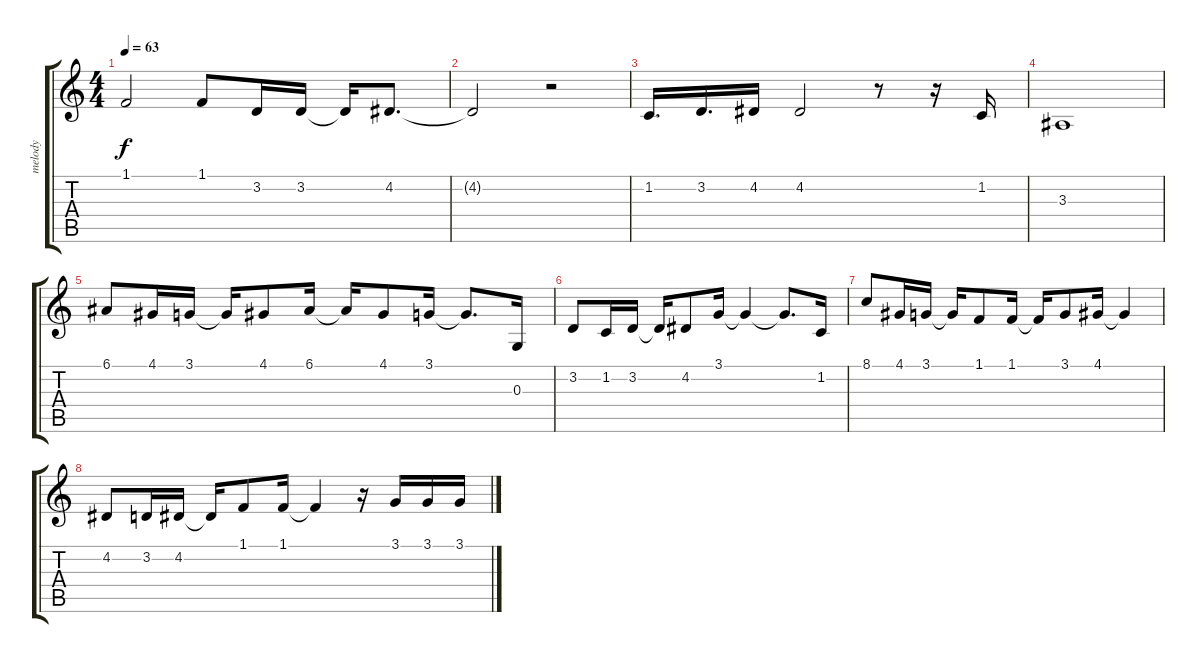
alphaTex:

\track ("melody" "melody") {instrument flute}
\staff {score tabs}
\tuning (E4 B3 G3 D3 A2 E2) {hide}
\ts (4 4)
\tempo 63
\clef g2
\ks c
1.1.2{dy f} 1.1.8 3.2.16 3.2.16 3.2{t}.16 4.2.8{d} |
4.2{t}.2 r.2 |
1.2.16{d} 3.2.16{d} 4.2.16 4.2.2 r.8 r.16 1.2.16 |
3.3.1 |
6.1.8 4.1.16 3.1.16 3.1{t}.16 4.1.8 6.1.16 6.1{t}.16 4.1.8 3.1.16 3.1{t}.8{d} 0.3.16 |
3.2.8 1.2.16 3.2.16 3.2{t}.16 4.2.8 3.1.16 3.1{t}.4 3.1{t}.8{d} 1.2.16 |
8.1.8 4.1.16 3.1.16 3.1{t}.16 1.1.8 1.1.16 1.1{t}.16 3.1.8 4.1.16 4.1{t}.4 |
4.2.8 3.2.16 4.2.16 4.2{t}.16 1.1.8 1.1.16 1.1{t}.4 r.16 3.1.16 3.1.16 3.1.16
